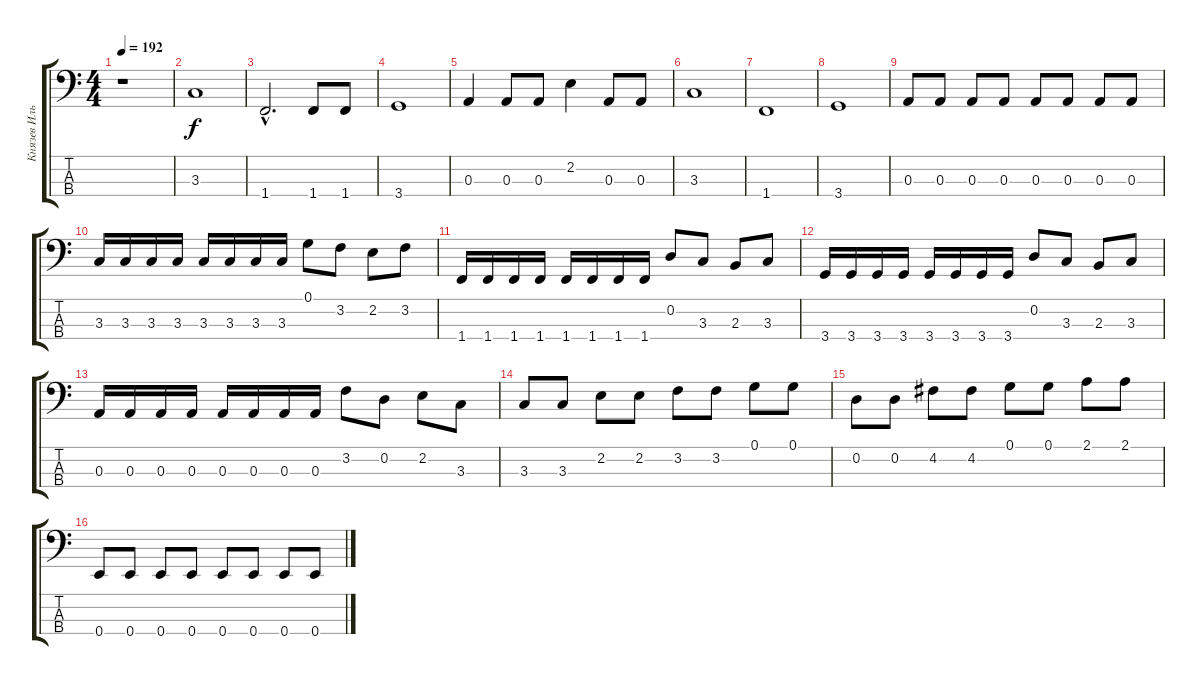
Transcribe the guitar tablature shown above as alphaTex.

\track ("Князев Илья" "Князев Иль") {instrument electricbasspick}
\staff {score tabs}
\tuning (G2 D2 A1 E1) {hide}
\ts (4 4)
\tempo 192
\clef f4
\ks c
r.1{dy f instrument electricbasspick} |
3.3.1 |
1.4{hac}.2{d} 1.4.8 1.4.8 |
3.4.1 |
0.3.4 0.3.8 0.3.8 2.2.4 0.3.8 0.3.8 |
3.3.1 |
1.4.1 |
3.4.1 |
0.3.8 0.3.8 0.3.8 0.3.8 0.3.8 0.3.8 0.3.8 0.3.8 |
3.3.16 3.3.16 3.3.16 3.3.16 3.3.16 3.3.16 3.3.16 3.3.16 0.1.8 3.2.8 2.2.8 3.2.8 |
1.4.16 1.4.16 1.4.16 1.4.16 1.4.16 1.4.16 1.4.16 1.4.16 0.2.8 3.3.8 2.3.8 3.3.8 |
3.4.16 3.4.16 3.4.16 3.4.16 3.4.16 3.4.16 3.4.16 3.4.16 0.2.8 3.3.8 2.3.8 3.3.8 |
0.3.16 0.3.16 0.3.16 0.3.16 0.3.16 0.3.16 0.3.16 0.3.16 3.2.8 0.2.8 2.2.8 3.3.8 |
3.3.8 3.3.8 2.2.8 2.2.8 3.2.8 3.2.8 0.1.8 0.1.8 |
0.2.8 0.2.8 4.2.8 4.2.8 0.1.8 0.1.8 2.1.8 2.1.8 |
0.4.8 0.4.8 0.4.8 0.4.8 0.4.8 0.4.8 0.4.8 0.4.8
